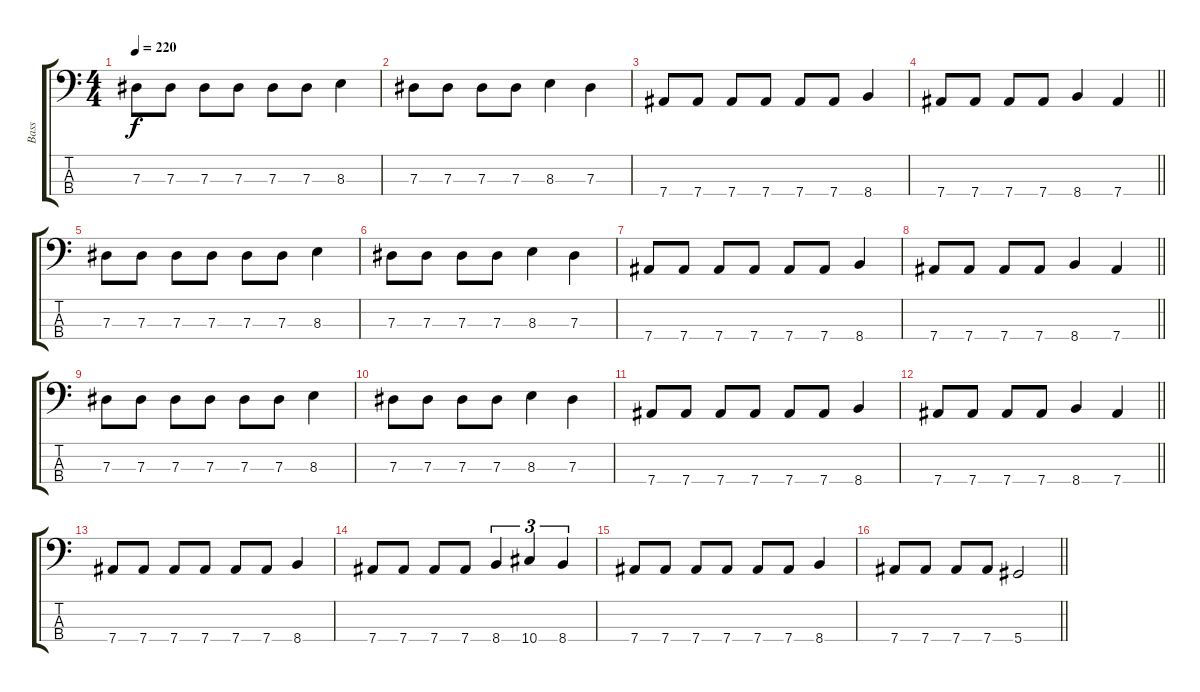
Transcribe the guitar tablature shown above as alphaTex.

\track ("Bass" "Bass") {instrument electricbassfinger}
\staff {score tabs}
\tuning (Gb2 Db2 Ab1 Eb1) {hide}
\ts (4 4)
\tempo 220
\clef f4
\ks c
7.3.8{dy f} 7.3.8 7.3.8 7.3.8 7.3.8 7.3.8 8.3.4 |
7.3.8 7.3.8 7.3.8 7.3.8 8.3.4 7.3.4 |
7.4.8 7.4.8 7.4.8 7.4.8 7.4.8 7.4.8 8.4.4 |
\barLineRight lightlight
7.4.8 7.4.8 7.4.8 7.4.8 8.4.4 7.4.4 |
7.3.8 7.3.8 7.3.8 7.3.8 7.3.8 7.3.8 8.3.4 |
7.3.8 7.3.8 7.3.8 7.3.8 8.3.4 7.3.4 |
7.4.8 7.4.8 7.4.8 7.4.8 7.4.8 7.4.8 8.4.4 |
\barLineRight lightlight
7.4.8 7.4.8 7.4.8 7.4.8 8.4.4 7.4.4 |
7.3.8 7.3.8 7.3.8 7.3.8 7.3.8 7.3.8 8.3.4 |
7.3.8 7.3.8 7.3.8 7.3.8 8.3.4 7.3.4 |
7.4.8 7.4.8 7.4.8 7.4.8 7.4.8 7.4.8 8.4.4 |
\barLineRight lightlight
7.4.8 7.4.8 7.4.8 7.4.8 8.4.4 7.4.4 |
7.4.8 7.4.8 7.4.8 7.4.8 7.4.8 7.4.8 8.4.4 |
7.4.8 7.4.8 7.4.8 7.4.8 8.4.4{tu (3 2)} 10.4.4{tu (3 2)} 8.4.4{tu (3 2)} |
7.4.8 7.4.8 7.4.8 7.4.8 7.4.8 7.4.8 8.4.4 |
\barLineRight lightlight
7.4.8 7.4.8 7.4.8 7.4.8 5.4.2
